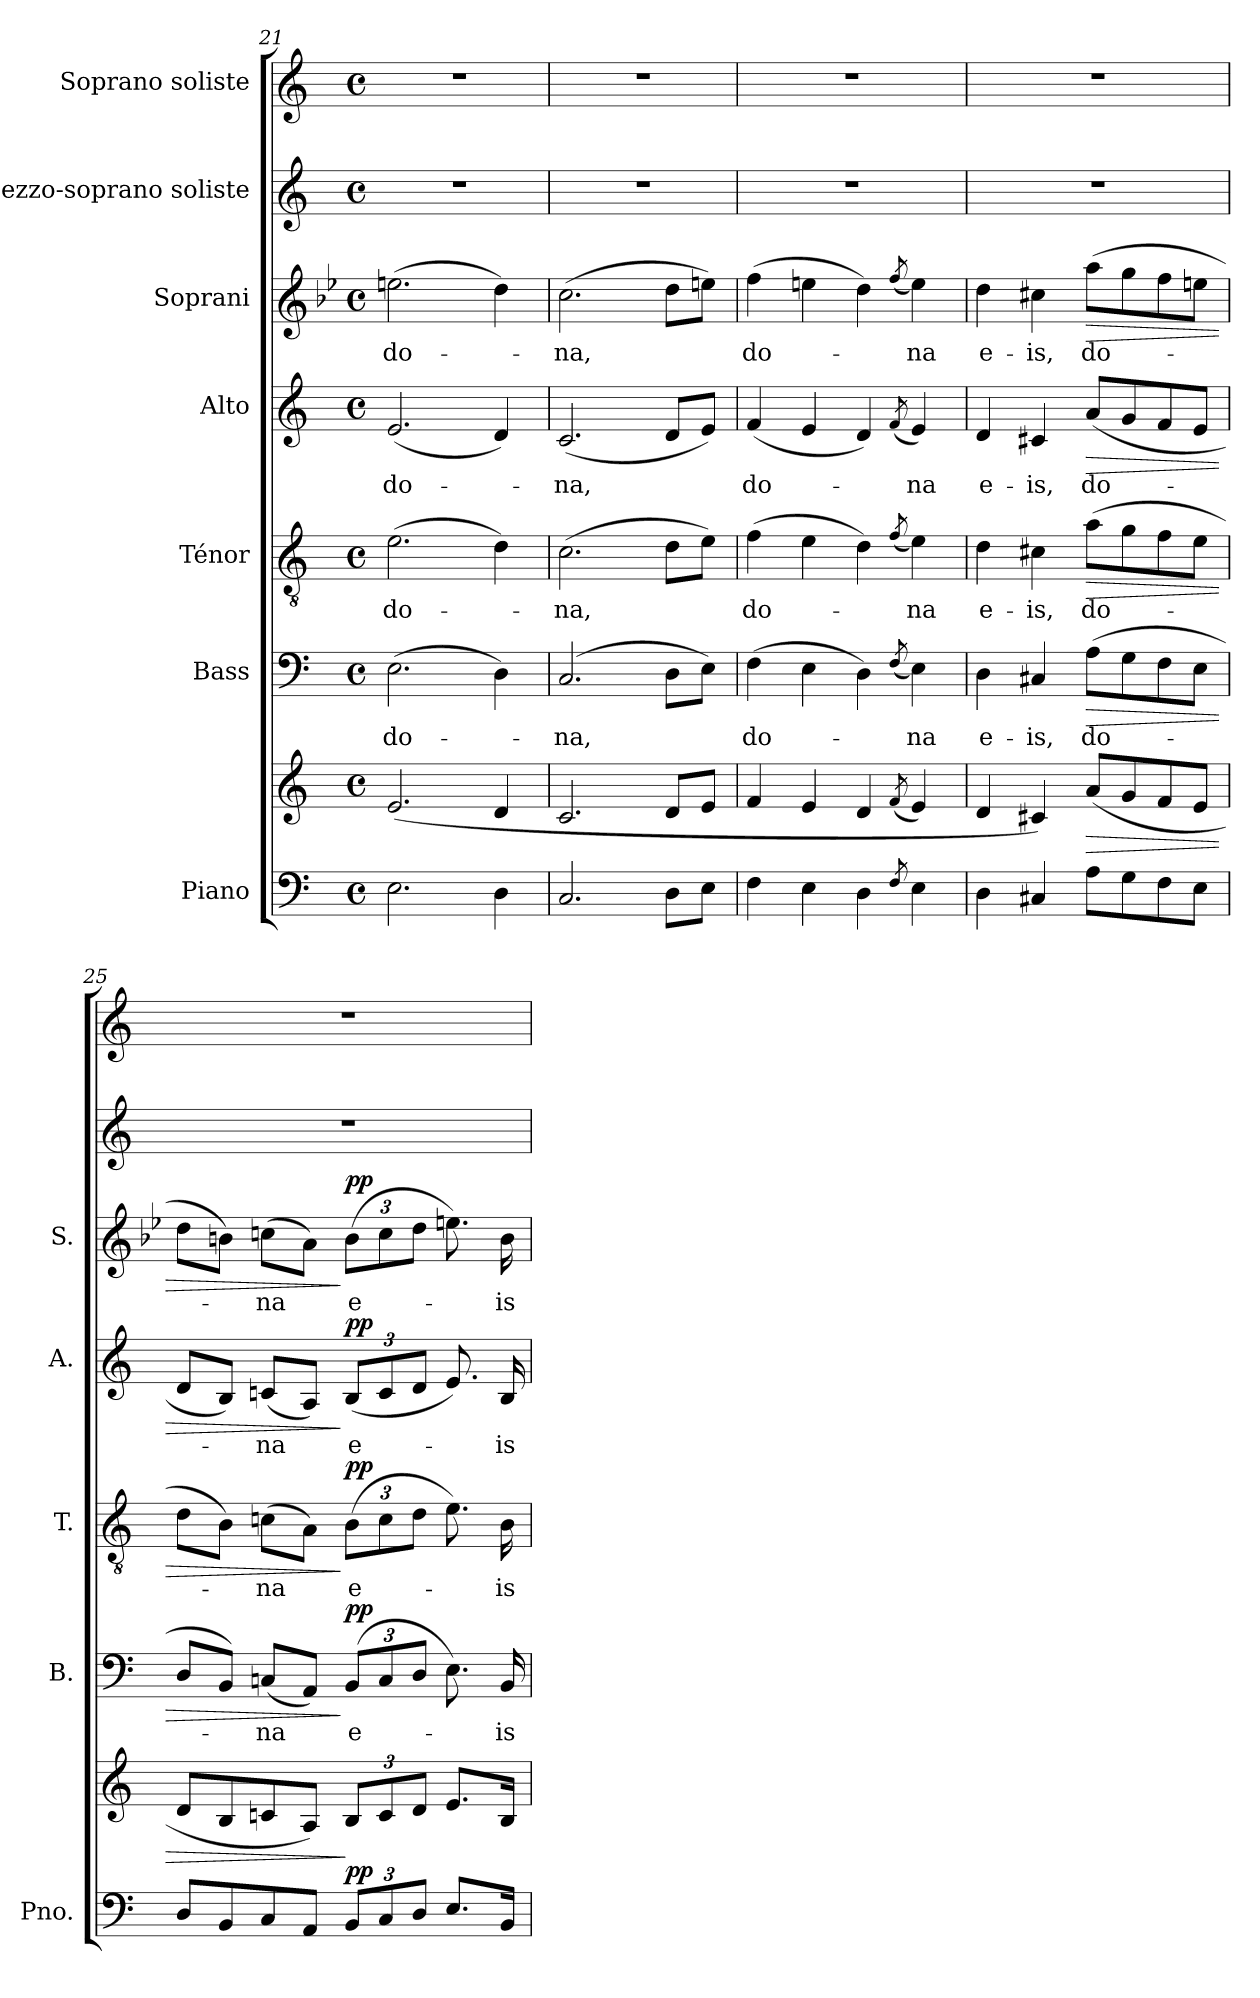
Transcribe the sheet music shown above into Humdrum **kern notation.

**kern	**kern	**dynam	**kern	**text	**dynam	**kern	**text	**dynam	**kern	**text	**dynam	**kern	**text	**dynam	**kern	**kern
*part7	*part7	*part7	*part6	*part6	*part6	*part5	*part5	*part5	*part4	*part4	*part4	*part3	*part3	*part3	*part2	*part1
*staff8	*staff7	*staff7/8	*staff6	*staff6	*staff6	*staff5	*staff5	*staff5	*staff4	*staff4	*staff4	*staff3	*staff3	*staff3	*staff2	*staff1
*I"Piano	*	*	*I"Bass	*	*	*I"Ténor	*	*	*I"Alto	*	*	*I"Soprani	*	*	*I"Mezzo-soprano soliste	*I"Soprano soliste
*I'Pno.	*	*	*I'B.	*	*	*I'T.	*	*	*I'A.	*	*	*I'S.	*	*	*	*
!!LO:PB:g=z
*clefF4	*clefG2	*	*clefF4	*	*	*clefGv2	*	*	*clefG2	*	*	*clefG2	*	*	*clefG2	*clefG2
*	*	*	*	*	*	*	*	*	*	*	*	*ITrd8c14	*	*	*	*
*k[]	*k[]	*	*k[]	*	*	*k[]	*	*	*k[]	*	*	*k[b-e-]	*	*	*k[]	*k[]
*M4/4	*M4/4	*	*M4/4	*	*	*M4/4	*	*	*M4/4	*	*	*M4/4	*	*	*M4/4	*M4/4
*met(c)	*met(c)	*	*met(c)	*	*	*met(c)	*	*	*met(c)	*	*	*met(c)	*	*	*met(c)	*met(c)
=21	=21	=21	=21	=21	=21	=21	=21	=21	=21	=21	=21	=21	=21	=21	=21	=21
2.E\	(2.e/	.	(2.E\	do-	.	(2.e\	do-	.	(2.e/	do-	.	(2.eni\	do-	.	1r	1r
4D\	4d/	.	4D\)	.	.	4d\)	.	.	4d/)	.	.	4di\)	.	.	.	.
=22	=22	=22	=22	=22	=22	=22	=22	=22	=22	=22	=22	=22	=22	=22	=22	=22
2.C/	2.c/	.	(2.C/	-na,	.	(2.c\	-na,	.	(>2.c/	-na,	.	(>2.ci\	-na,	.	1r	1r
8D\L	8d/L	.	8D\L	.	.	8d\L	.	.	8d/L	.	.	8di\L	.	.	.	.
8E\J	8e/J	.	8E\J)	.	.	8e\J)	.	.	8e/J)	.	.	8eni\J)	.	.	.	.
=23	=23	=23	=23	=23	=23	=23	=23	=23	=23	=23	=23	=23	=23	=23	=23	=23
4F\	4f/	.	(4F\	do-	.	(4f\	do-	.	(4f/	do-	.	(4fi\	do-	.	1r	1r
4E\	4e/	.	4E\	.	.	4e\	.	.	4e/	.	.	4eni\	.	.	.	.
4D\	4d/	.	4D\)	.	.	4d\)	.	.	4d/)	.	.	4di\)	.	.	.	.
8qF/	(8qf/	.	(8qF/	.	.	(8qf/	.	.	(8qf/	.	.	(8qf/	.	.	.	.
4E\	4e/)	.	4E\)	-na	.	4e\)	-na	.	4e/)	-na	.	4ei\)	-na	.	.	.
=24	=24	=24	=24	=24	=24	=24	=24	=24	=24	=24	=24	=24	=24	=24	=24	=24
4D\	4d/	.	4D\	e-	.	4d\	e-	.	4d/	e-	.	4di\	e-	.	1r	1r
4C#X/	4c#X/)	.	4C#X/	-is,	.	4c#X\	-is,	.	4c#X/	-is,	.	4c#Xi\	-is,	.	.	.
!	!	!LO:HP:b	!	!	!LO:HP:b	!	!	!LO:HP:b	!	!	!LO:HP:b	!	!	!LO:HP:b	!	!
8A\L	(>8a/L	>	(8A\L	do-	>	(8a\L	do-	>	(>8a/L	do-	>	(8ai\L	do-	>	.	.
8G\	8g/	.	8G\	.	.	8g\	.	.	8g/	.	.	8gi\	.	.	.	.
8F\	8f/	.	8F\	.	.	8f\	.	.	8f/	.	.	8fi\	.	.	.	.
8E\J	8e/J	.	8E\J	.	.	8e\J	.	.	8e/J	.	.	8eni\J	.	.	.	.
=25	=25	=25	=25	=25	=25	=25	=25	=25	=25	=25	=25	=25	=25	=25	=25	=25
8D/L	8d/L	.	8D/L	.	.	8d\L	.	.	8d/L	.	.	8di\L	.	.	1r	1r
8BB/	8B/	.	8BB/J)	.	.	8B\J)	.	.	8B/J)	.	.	8Bni\J)	.	.	.	.
8C/	8cn/	.	(8Cn/L	-na	.	(8cn\L	-na	.	(>8cn/L	-na	.	(>8cni\L	-na	.	.	.
8AA/J	8A/J)	.	8AA/J)	.	.	8A\J)	.	.	8A/J)	.	.	8Ai\J)	.	.	.	.
*Xbrackettup	*Xbrackettup	*	*Xbrackettup	*	*	*Xbrackettup	*	*	*Xbrackettup	*	*	*Xbrackettup	*	*	*	*
!	!	!LO:DY:n=1:a=2	!	!	!LO:DY:n=1:a	!	!	!LO:DY:n=1:a	!	!	!LO:DY:n=1:a	!	!	!LO:DY:n=1:a	!	!
12BB/L	12B/L	] pp	(12BB/L	e-	] pp	(12B\L	e-	] pp	(>12B/L	e-	] pp	(>12Bi\L	e-	] pp	.	.
12C/	12c/	.	12C/	.	.	12c\	.	.	12c/	.	.	12ci\	.	.	.	.
12D/J	12d/J	.	12D/J	.	.	12d\J	.	.	12d/J	.	.	12di\J	.	.	.	.
8.E/L	8.e/L	.	8.E\)	.	.	8.e\)	.	.	8.e/)	.	.	8.eni\)	.	.	.	.
16BB/Jk	16B/Jk	.	16BB/	-is	.	16B\	-is	.	16B/	-is	.	16Bi\	-is	.	.	.
=	=	=	=	=	=	=	=	=	=	=	=	=	=	=	=	=
*-	*-	*-	*-	*-	*-	*-	*-	*-	*-	*-	*-	*-	*-	*-	*-	*-
